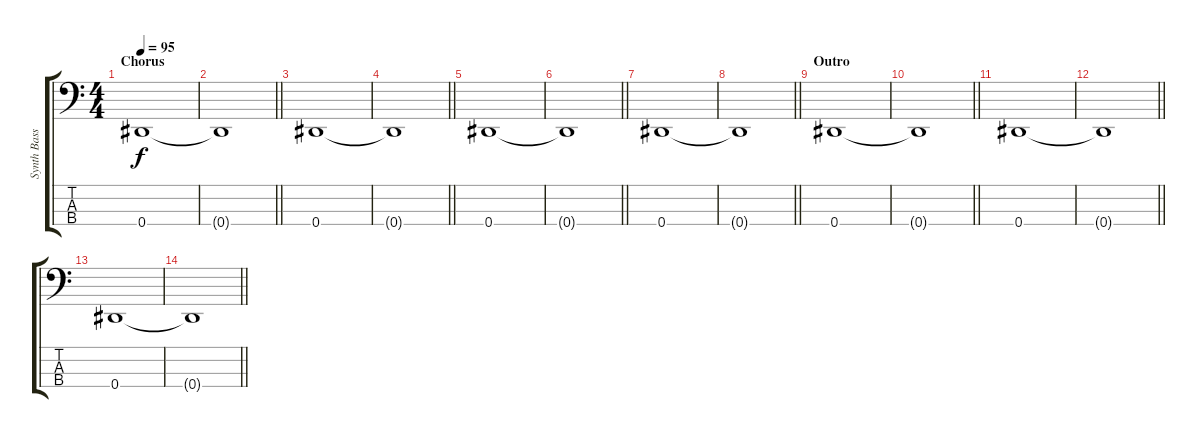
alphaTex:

\track ("Synth Bass 2" "Synth Bass") {instrument synthbass2}
\staff {score tabs}
\tuning (Gb2 Db2 Ab1 Eb1) {hide}
\ts (4 4)
\section ("" "Chorus")
\tempo 95
\clef f4
\ks c
0.4.1{dy f} |
\barLineRight lightlight
0.4{t}.1 |
0.4.1 |
\barLineRight lightlight
0.4{t}.1 |
0.4.1 |
\barLineRight lightlight
0.4{t}.1 |
0.4.1 |
\barLineRight lightlight
0.4{t}.1 |
\section ("" "Outro")
0.4.1 |
\barLineRight lightlight
0.4{t}.1 |
0.4.1 |
\barLineRight lightlight
0.4{t}.1 |
0.4.1 |
\barLineRight lightlight
0.4{t}.1
